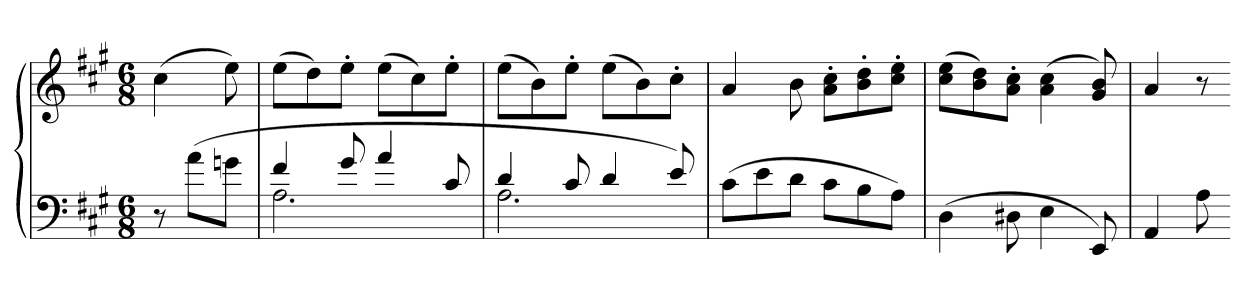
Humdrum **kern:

**kern	**kern
*part1	*part1
*staff2	*staff1
*clefF4	*clefG2
*k[f#c#g#]	*k[f#c#g#]
*A:	*A:
*M6/8	*M6/8
=	=
8r	(4cc#
(8aL	.
8gnJ	8ee)
=243	=243
*^	*
4f#	2.A	(8eeL
.	.	8dd)
8g#	.	8ee'J
4a	.	(8eeL
.	.	8cc#)
8c#	.	8ee'J
=244	=244	=244
4d	2.A	(8eeL
.	.	8b)
8c#	.	8ee'J
4d	.	(8eeL
.	.	8b)
8e)	.	8cc#'J
*v	*v	*
=245	=245
(8c#L	4a
8e	.
8dJ	8b
8c#L	8a' 8cc#'L
8B	8b' 8dd'
8AJ)	8cc#' 8ee'J
=246	=246
(4D	(8cc# 8eeL
.	8b 8dd)
8D#X	8a' 8cc#'J
4E	(4a 4cc#
8EE)	8g# 8b)
=247	=247
4AA	4a
8A	8r
=-	=-
*-	*-
